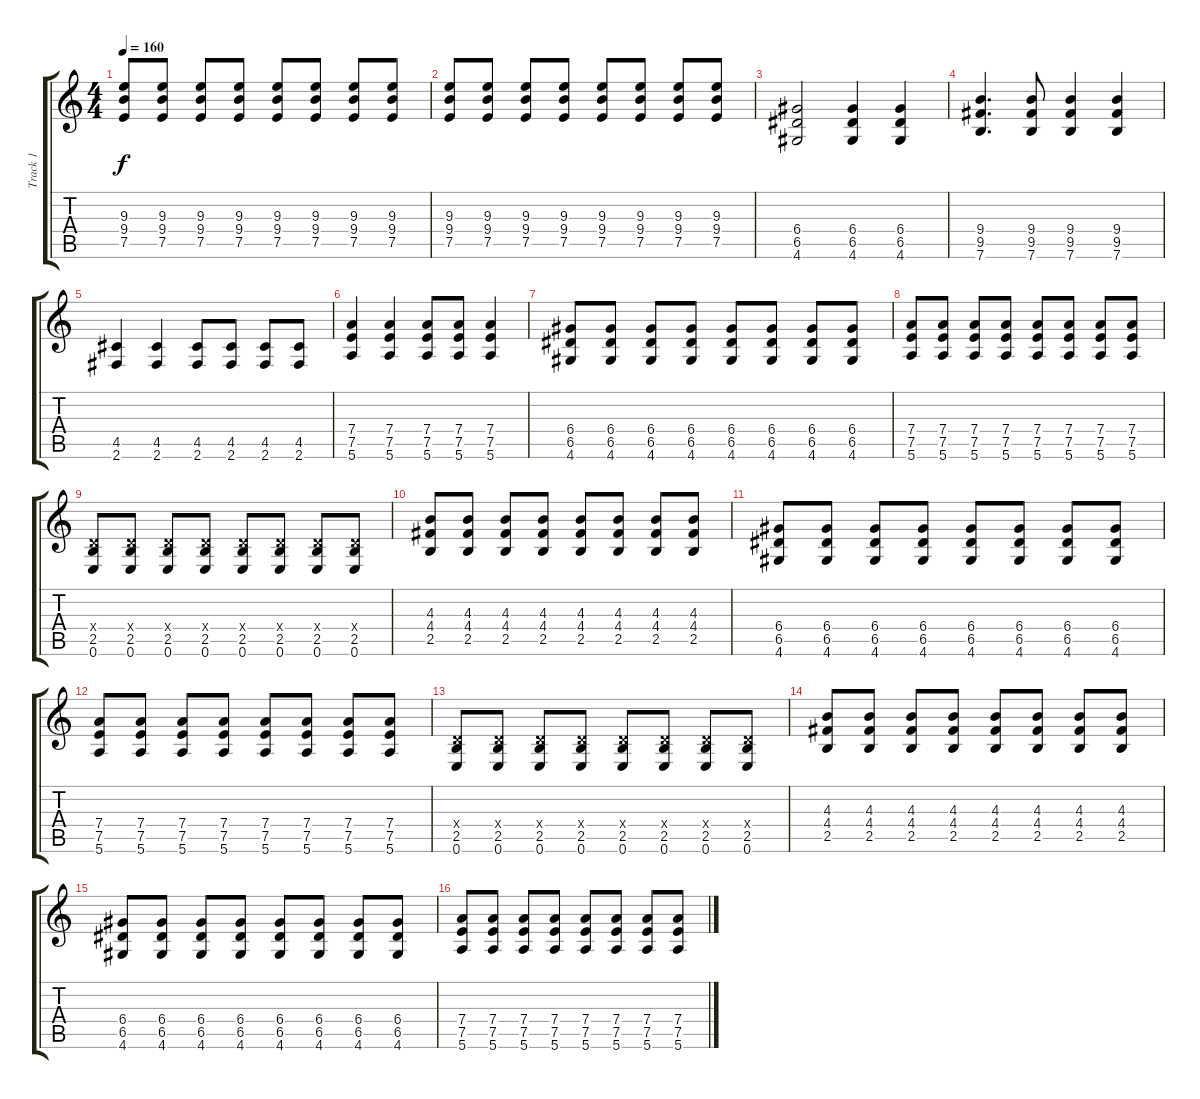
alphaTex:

\track ("Track 1" "Track 1") {instrument distortionguitar}
\staff {score tabs}
\tuning (E4 B3 G3 D3 A2 E2) {hide}
\ts (4 4)
\tempo 160
\clef g2
\ks c
(9.3 9.4 7.5).8{dy f} (9.3 9.4 7.5).8 (9.3 9.4 7.5).8 (9.3 9.4 7.5).8 (9.3 9.4 7.5).8 (9.3 9.4 7.5).8 (9.3 9.4 7.5).8 (9.3 9.4 7.5).8 |
(9.3 9.4 7.5).8 (9.3 9.4 7.5).8 (9.3 9.4 7.5).8 (9.3 9.4 7.5).8 (9.3 9.4 7.5).8 (9.3 9.4 7.5).8 (9.3 9.4 7.5).8 (9.3 9.4 7.5).8 |
(6.4 6.5 4.6).2 (6.4 6.5 4.6).4 (6.4 6.5 4.6).4 |
(9.4 9.5 7.6).4{d} (9.4 9.5 7.6).8 (9.4 9.5 7.6).4 (9.4 9.5 7.6).4 |
(4.5 2.6).4 (4.5 2.6).4 (4.5 2.6).8 (4.5 2.6).8 (4.5 2.6).8 (4.5 2.6).8 |
(7.4 7.5 5.6).4 (7.4 7.5 5.6).4 (7.4 7.5 5.6).8 (7.4 7.5 5.6).8 (7.4 7.5 5.6).4 |
(6.4 6.5 4.6).8 (6.4 6.5 4.6).8 (6.4 6.5 4.6).8 (6.4 6.5 4.6).8 (6.4 6.5 4.6).8 (6.4 6.5 4.6).8 (6.4 6.5 4.6).8 (6.4 6.5 4.6).8 |
(7.4 7.5 5.6).8 (7.4 7.5 5.6).8 (7.4 7.5 5.6).8 (7.4 7.5 5.6).8 (7.4 7.5 5.6).8 (7.4 7.5 5.6).8 (7.4 7.5 5.6).8 (7.4 7.5 5.6).8 |
(0.4{x} 2.5 0.6).8 (0.4{x} 2.5 0.6).8 (0.4{x} 2.5 0.6).8 (0.4{x} 2.5 0.6).8 (0.4{x} 2.5 0.6).8 (0.4{x} 2.5 0.6).8 (0.4{x} 2.5 0.6).8 (0.4{x} 2.5 0.6).8 |
(4.3 4.4 2.5).8 (4.3 4.4 2.5).8 (4.3 4.4 2.5).8 (4.3 4.4 2.5).8 (4.3 4.4 2.5).8 (4.3 4.4 2.5).8 (4.3 4.4 2.5).8 (4.3 4.4 2.5).8 |
(6.4 6.5 4.6).8 (6.4 6.5 4.6).8 (6.4 6.5 4.6).8 (6.4 6.5 4.6).8 (6.4 6.5 4.6).8 (6.4 6.5 4.6).8 (6.4 6.5 4.6).8 (6.4 6.5 4.6).8 |
(7.4 7.5 5.6).8 (7.4 7.5 5.6).8 (7.4 7.5 5.6).8 (7.4 7.5 5.6).8 (7.4 7.5 5.6).8 (7.4 7.5 5.6).8 (7.4 7.5 5.6).8 (7.4 7.5 5.6).8 |
(0.4{x} 2.5 0.6).8 (0.4{x} 2.5 0.6).8 (0.4{x} 2.5 0.6).8 (0.4{x} 2.5 0.6).8 (0.4{x} 2.5 0.6).8 (0.4{x} 2.5 0.6).8 (0.4{x} 2.5 0.6).8 (0.4{x} 2.5 0.6).8 |
(4.3 4.4 2.5).8 (4.3 4.4 2.5).8 (4.3 4.4 2.5).8 (4.3 4.4 2.5).8 (4.3 4.4 2.5).8 (4.3 4.4 2.5).8 (4.3 4.4 2.5).8 (4.3 4.4 2.5).8 |
(6.4 6.5 4.6).8 (6.4 6.5 4.6).8 (6.4 6.5 4.6).8 (6.4 6.5 4.6).8 (6.4 6.5 4.6).8 (6.4 6.5 4.6).8 (6.4 6.5 4.6).8 (6.4 6.5 4.6).8 |
(7.4 7.5 5.6).8 (7.4 7.5 5.6).8 (7.4 7.5 5.6).8 (7.4 7.5 5.6).8 (7.4 7.5 5.6).8 (7.4 7.5 5.6).8 (7.4 7.5 5.6).8 (7.4 7.5 5.6).8
